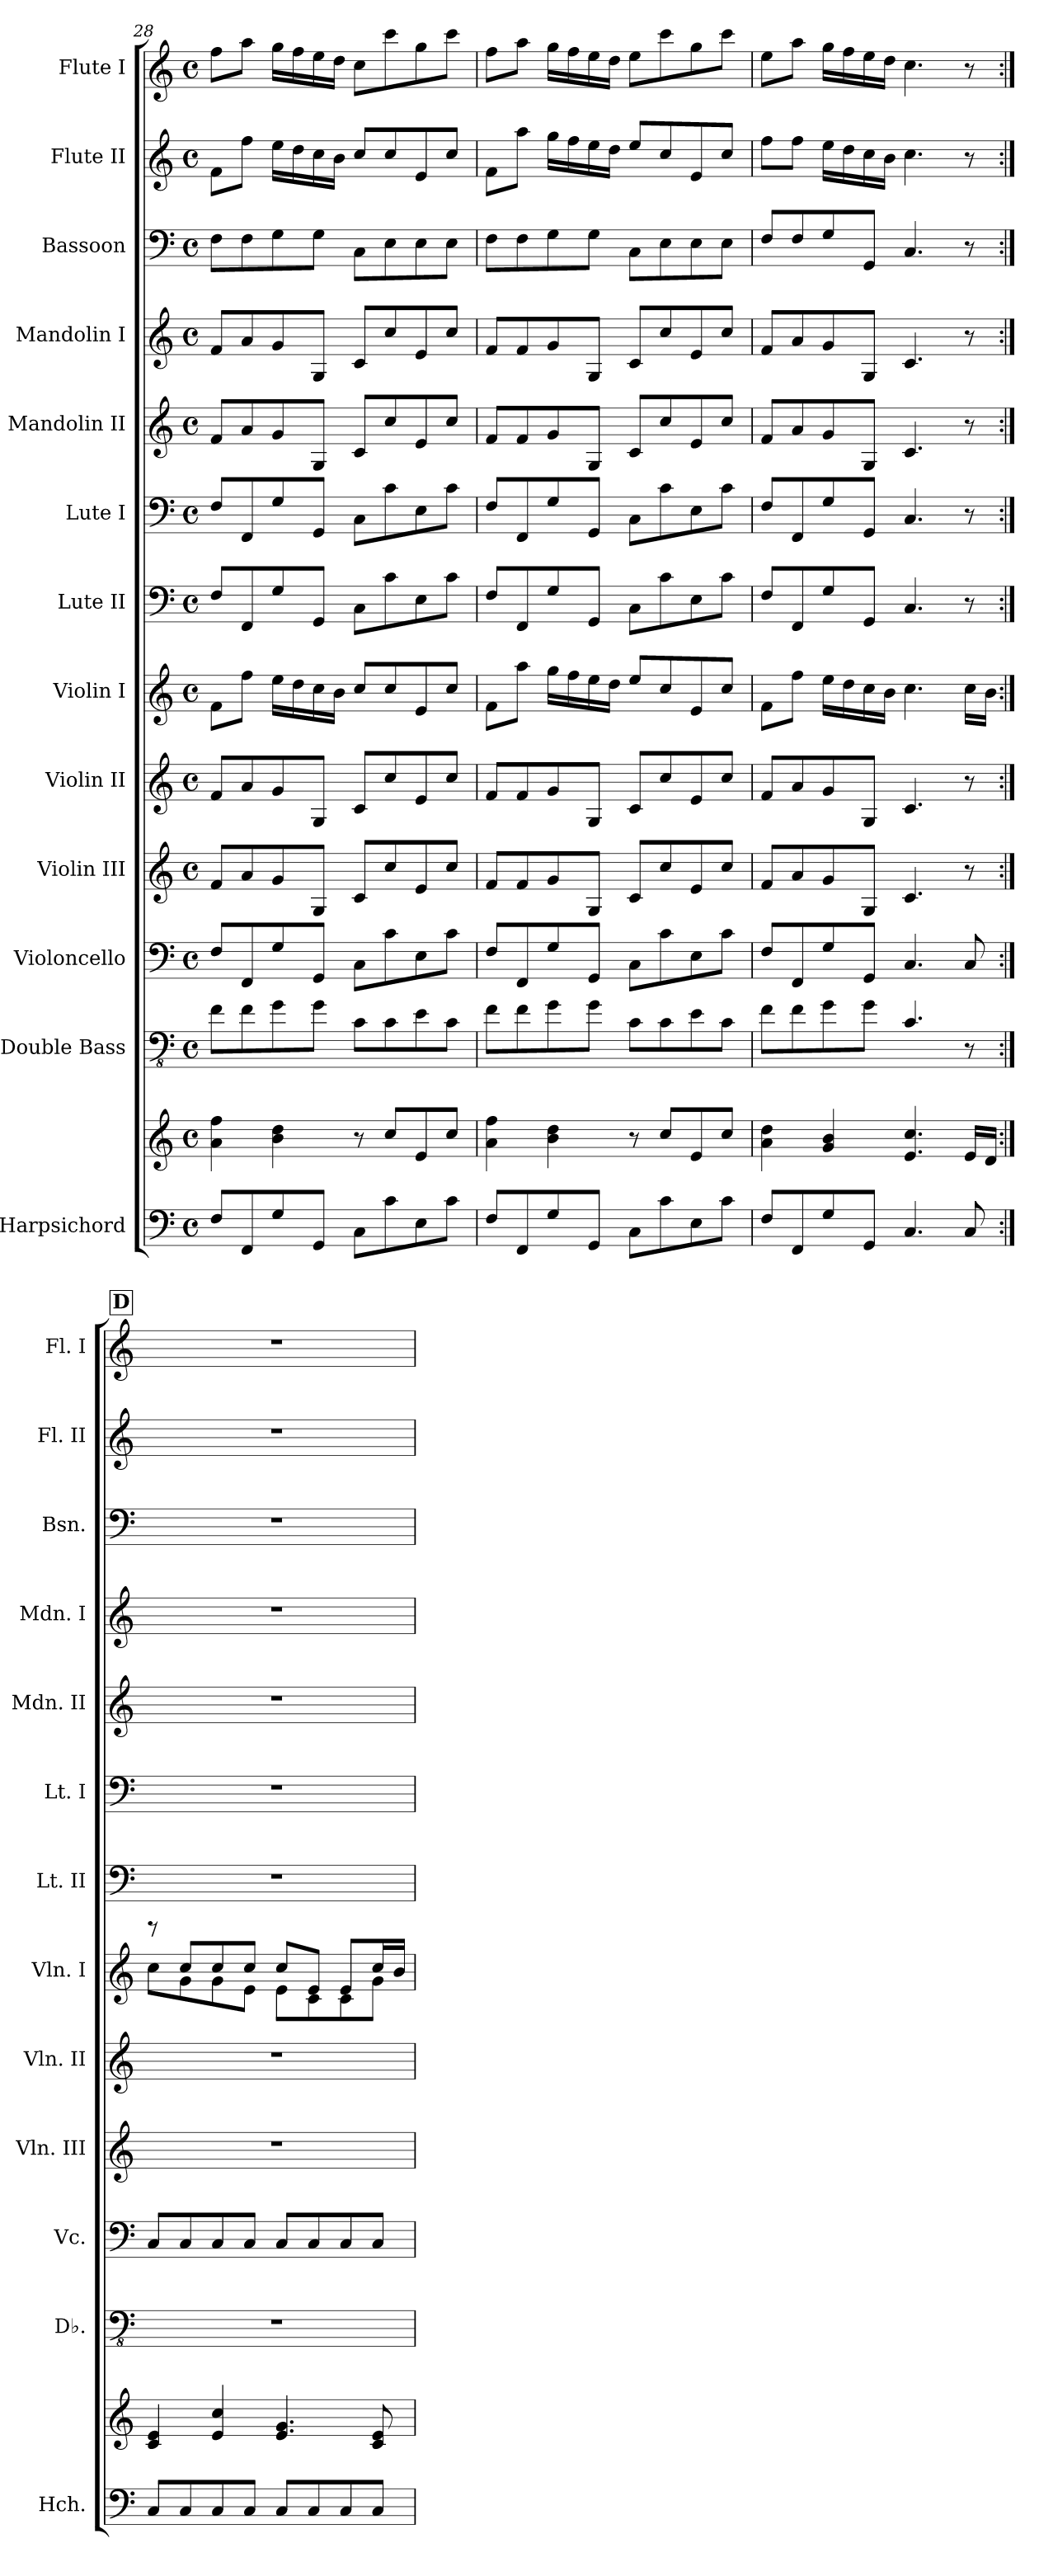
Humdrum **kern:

**kern	**kern	**kern	**kern	**kern	**kern	**kern	**kern	**kern	**kern	**kern	**kern	**kern	**kern
*part13	*part13	*part12	*part11	*part10	*part9	*part8	*part7	*part6	*part5	*part4	*part3	*part2	*part1
*staff14	*staff13	*staff12	*staff11	*staff10	*staff9	*staff8	*staff7	*staff6	*staff5	*staff4	*staff3	*staff2	*staff1
*I"Harpsichord	*	*I"Double Bass	*I"Violoncello	*I"Violin III	*I"Violin II	*I"Violin I	*I"Lute II	*I"Lute I	*I"Mandolin II	*I"Mandolin I	*I"Bassoon	*I"Flute II	*I"Flute I
*I'Hch.	*	*I'Db.	*I'Vc.	*I'Vln. III	*I'Vln. II	*I'Vln. I	*I'Lt. II	*I'Lt. I	*I'Mdn. II	*I'Mdn. I	*I'Bsn.	*I'Fl. II	*I'Fl. I
!!LO:PB:g=z
*clefF4	*clefG2	*clefFv4	*clefF4	*clefG2	*clefG2	*clefG2	*clefF4	*clefF4	*clefG2	*clefG2	*clefF4	*clefG2	*clefG2
*	*	*ITrd7c12	*	*	*	*	*	*	*	*	*	*	*
*k[]	*k[]	*k[]	*k[]	*k[]	*k[]	*k[]	*k[]	*k[]	*k[]	*k[]	*k[]	*k[]	*k[]
*M4/4	*M4/4	*M4/4	*M4/4	*M4/4	*M4/4	*M4/4	*M4/4	*M4/4	*M4/4	*M4/4	*M4/4	*M4/4	*M4/4
*met(c)	*met(c)	*met(c)	*met(c)	*met(c)	*met(c)	*met(c)	*met(c)	*met(c)	*met(c)	*met(c)	*met(c)	*met(c)	*met(c)
=28	=28	=28	=28	=28	=28	=28	=28	=28	=28	=28	=28	=28	=28
8F/L	4a\ 4ff\	8FF\L	8F/L	8f/L	8f/L	8f\L	8F/L	8F/L	8f/L	8f/L	8F\L	8f\L	8ff\L
8FF/	.	8FF\	8FF/	8a/	8a/	8ff\J	8FF/	8FF/	8a/	8a/	8F\	8ff\J	8aa\J
8G/	4b\ 4dd\	8GG\	8G/	8g/	8g/	16ee\LL	8G/	8G/	8g/	8g/	8G\	16ee\LL	16gg\LL
.	.	.	.	.	.	16dd\	.	.	.	.	.	16dd\	16ff\
8GG/J	.	8GG\J	8GG/J	8G/J	8G/J	16cc\	8GG/J	8GG/J	8G/J	8G/J	8G\J	16cc\	16ee\
.	.	.	.	.	.	16b\JJ	.	.	.	.	.	16b\JJ	16dd\JJ
8C\L	8r	8CC\L	8C\L	8c/L	8c/L	8cc/L	8C\L	8C\L	8c/L	8c/L	8C\L	8cc/L	8cc\L
8c\	8cc/L	8CC\	8c\	8cc/	8cc/	8cc/	8c\	8c\	8cc/	8cc/	8E\	8cc/	8ccc\
8E\	8e/	8EE\	8E\	8e/	8e/	8e/	8E\	8E\	8e/	8e/	8E\	8e/	8gg\
8c\J	8cc/J	8CC\J	8c\J	8cc/J	8cc/J	8cc/J	8c\J	8c\J	8cc/J	8cc/J	8E\J	8cc/J	8ccc\J
=29	=29	=29	=29	=29	=29	=29	=29	=29	=29	=29	=29	=29	=29
8F/L	4a\ 4ff\	8FF\L	8F/L	8f/L	8f/L	8f\L	8F/L	8F/L	8f/L	8f/L	8F\L	8f\L	8ff\L
8FF/	.	8FF\	8FF/	8f/	8f/	8aa\J	8FF/	8FF/	8f/	8f/	8F\	8aa\J	8aa\J
8G/	4b\ 4dd\	8GG\	8G/	8g/	8g/	16gg\LL	8G/	8G/	8g/	8g/	8G\	16gg\LL	16gg\LL
.	.	.	.	.	.	16ff\	.	.	.	.	.	16ff\	16ff\
8GG/J	.	8GG\J	8GG/J	8G/J	8G/J	16ee\	8GG/J	8GG/J	8G/J	8G/J	8G\J	16ee\	16ee\
.	.	.	.	.	.	16dd\JJ	.	.	.	.	.	16dd\JJ	16dd\JJ
8C\L	8r	8CC\L	8C\L	8c/L	8c/L	8ee/L	8C\L	8C\L	8c/L	8c/L	8C\L	8ee/L	8ee\L
8c\	8cc/L	8CC\	8c\	8cc/	8cc/	8cc/	8c\	8c\	8cc/	8cc/	8E\	8cc/	8ccc\
8E\	8e/	8EE\	8E\	8e/	8e/	8e/	8E\	8E\	8e/	8e/	8E\	8e/	8gg\
8c\J	8cc/J	8CC\J	8c\J	8cc/J	8cc/J	8cc/J	8c\J	8c\J	8cc/J	8cc/J	8E\J	8cc/J	8ccc\J
=30	=30	=30	=30	=30	=30	=30	=30	=30	=30	=30	=30	=30	=30
8F/L	4a\ 4dd\	8FF\L	8F/L	8f/L	8f/L	8f\L	8F/L	8F/L	8f/L	8f/L	8F/L	8ff\L	8ee\L
8FF/	.	8FF\	8FF/	8a/	8a/	8ff\J	8FF/	8FF/	8a/	8a/	8F/	8ff\J	8aa\J
8G/	4g/ 4b/	8GG\	8G/	8g/	8g/	16ee\LL	8G/	8G/	8g/	8g/	8G/	16ee\LL	16gg\LL
.	.	.	.	.	.	16dd\	.	.	.	.	.	16dd\	16ff\
8GG/J	.	8GG\J	8GG/J	8G/J	8G/J	16cc\	8GG/J	8GG/J	8G/J	8G/J	8GG/J	16cc\	16ee\
.	.	.	.	.	.	16b\JJ	.	.	.	.	.	16b\JJ	16dd\JJ
4.C/	4.e/ 4.cc/	4.CC/	4.C/	4.c/	4.c/	4.cc\	4.C/	4.C/	4.c/	4.c/	4.C/	4.cc\	4.cc\
8C/	16e/LL	8r	8C/	8r	8r	16cc\LL	8r	8r	8r	8r	8r	8r	8r
.	16d/JJ	.	.	.	.	16b\JJ	.	.	.	.	.	.	.
!!LO:REH:place=s1:a:B:fs=14:t=D
=31:|!	=31:|!	=31:|!	=31:|!	=31:|!	=31:|!	=31:|!	=31:|!	=31:|!	=31:|!	=31:|!	=31:|!	=31:|!	=31:|!
*	*	*	*	*	*	*^	*	*	*	*	*	*	*
8C/L	4c/ 4e/	1r	8C/L	1r	1r	8cc\L	8reee	1r	1r	1r	1r	1r	1r	1r
8C/	.	.	8C/	.	.	8g\	8cc/L	.	.	.	.	.	.	.
8C/	4e/ 4cc/	.	8C/	.	.	8g\	8cc/	.	.	.	.	.	.	.
8C/J	.	.	8C/J	.	.	8e\J	8cc/J	.	.	.	.	.	.	.
8C/L	4.e/ 4.g/	.	8C/L	.	.	8e\L	8cc/L	.	.	.	.	.	.	.
8C/	.	.	8C/	.	.	8c\	8e/J	.	.	.	.	.	.	.
8C/	.	.	8C/	.	.	8c\	8e/L	.	.	.	.	.	.	.
8C/J	8c/ 8e/	.	8C/J	.	.	8g\J	16cc/L	.	.	.	.	.	.	.
.	.	.	.	.	.	.	16b/JJ	.	.	.	.	.	.	.
*	*	*	*	*	*	*v	*v	*	*	*	*	*	*	*
=	=	=	=	=	=	=	=	=	=	=	=	=	=
*-	*-	*-	*-	*-	*-	*-	*-	*-	*-	*-	*-	*-	*-
